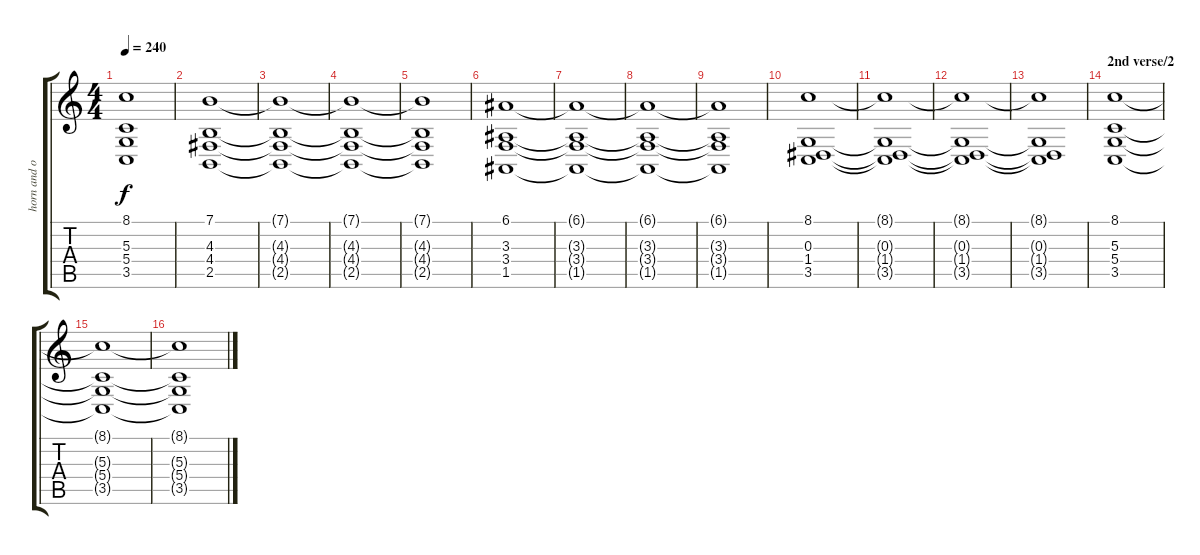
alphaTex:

\track ("horn and organ(alex stariopoli)" "horn and o") {instrument frenchhorn}
\staff {score tabs}
\tuning (E4 B3 G3 D3 A2 E2) {hide}
\ts (4 4)
\tempo 240
\clef g2
\ks c
(8.1{t} 5.3{t} 5.4{t} 3.5{t}).1{dy f} |
(7.1 4.3 4.4 2.5).1{instrument churchorgan} |
(7.1{t} 4.3{t} 4.4{t} 2.5{t}).1 |
(7.1{t} 4.3{t} 4.4{t} 2.5{t}).1 |
(7.1{t} 4.3{t} 4.4{t} 2.5{t}).1 |
(6.1 3.3 3.4 1.5).1{instrument churchorgan} |
(6.1{t} 3.3{t} 3.4{t} 1.5{t}).1 |
(6.1{t} 3.3{t} 3.4{t} 1.5{t}).1 |
(6.1{t} 3.3{t} 3.4{t} 1.5{t}).1 |
(8.1 0.3 1.4 3.5).1{instrument churchorgan} |
(8.1{t} 0.3{t} 1.4{t} 3.5{t}).1 |
(8.1{t} 0.3{t} 1.4{t} 3.5{t}).1 |
(8.1{t} 0.3{t} 1.4{t} 3.5{t}).1 |
\section ("" "2nd verse/2")
(8.1 5.3 5.4 3.5).1{instrument churchorgan} |
(8.1{t} 5.3{t} 5.4{t} 3.5{t}).1 |
(8.1{t} 5.3{t} 5.4{t} 3.5{t}).1
